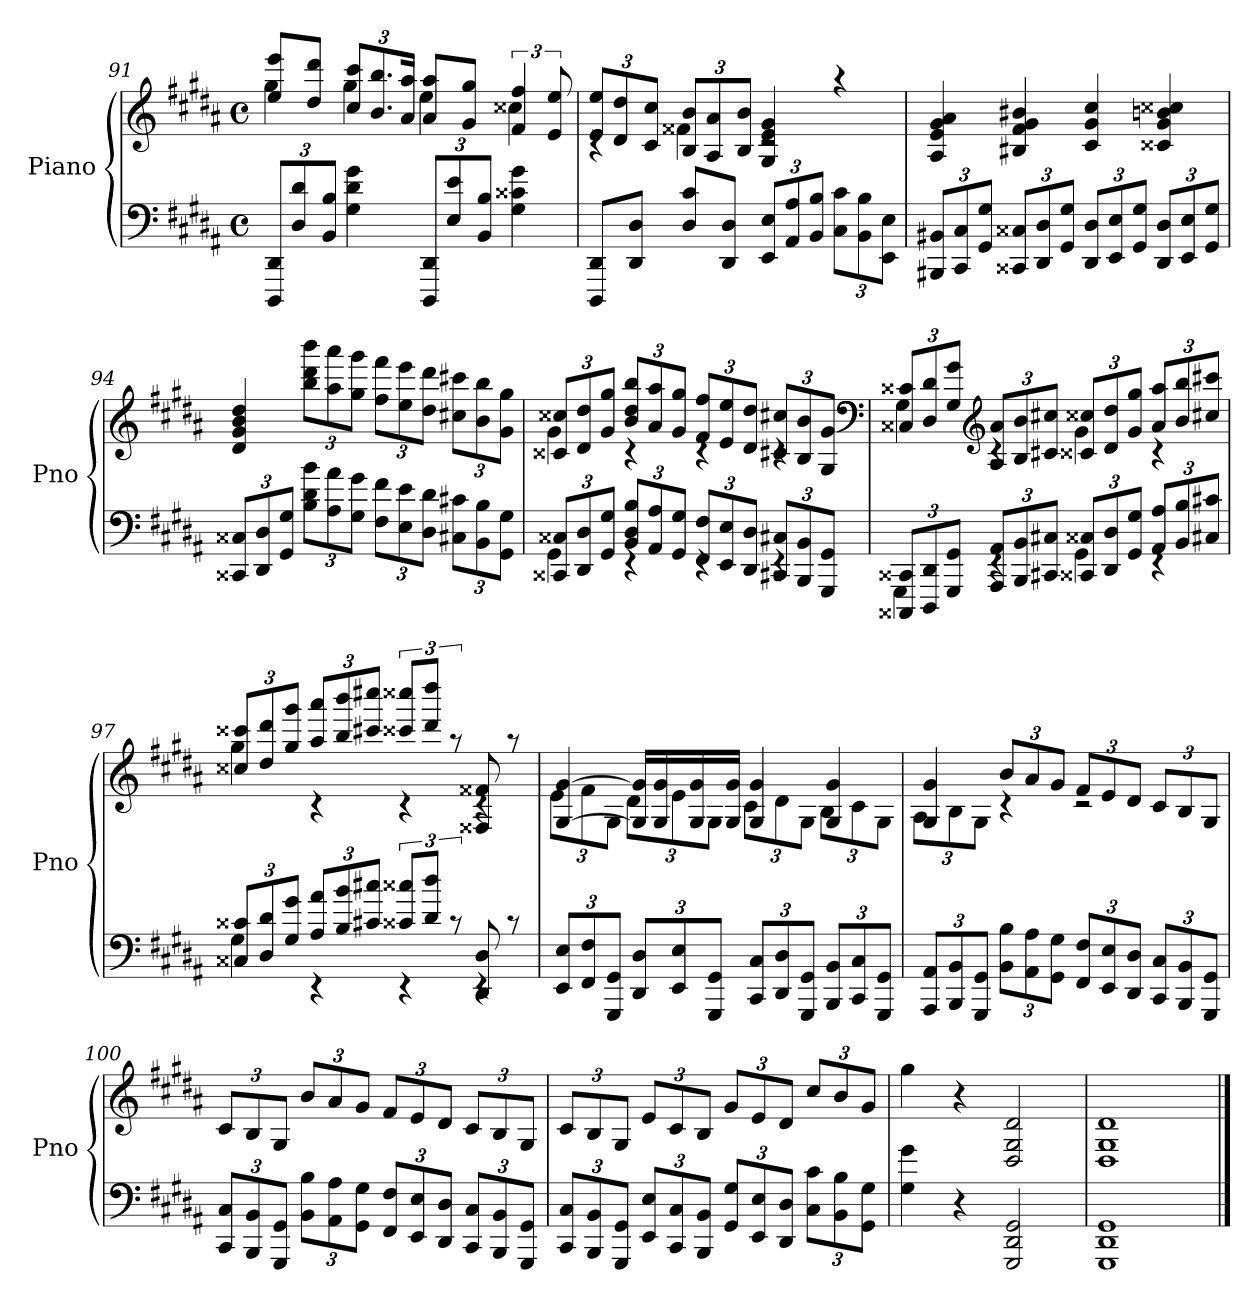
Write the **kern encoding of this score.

**kern	**kern
*part1	*part1
*staff2	*staff1
*I"Piano	*
*I'Pno	*
*clefF4	*clefG2
*k[f#c#g#d#a#]	*k[f#c#g#d#a#]
*M4/4	*M4/4
*met(c)	*met(c)
=91	=91
*	*^
12DDD# 12DD#L	8ee 8eeeL	4gg#
12D# 12d#	.	.
.	8dd# 8ddd#J	.
12BB 12BJ	.	.
4G# 4d# 4g#	12cc# 12ccc#L	4gg#
.	12.b 12.bb	.
.	24a# 24aa#Jk	.
12DDD# 12DD#L	8a# 8aa#L	4ee
12E 12e	.	.
.	8g# 8gg#J	.
12BB 12BJ	.	.
4G# 4c##X 4g#	6f# 6ff#	4cc##X
.	12e 12ee	.
=92	=92	=92
8DDD# 8DD#L	12e 12eeL	4rc
.	12d# 12dd#	.
8DD# 8D#J	.	.
.	12c# 12cc#J	.
8D# 8c#L	12B 12bL	4f##X
.	12A# 12a#	.
8DD# 8D#J	.	.
.	12B 12bJ	.
12EE 12EL	4G# 4e 4g#	2rc
12AA# 12A#	.	.
12BB 12BJ	.	.
12C# 12c#L	4raa	.
12BB 12B	.	.
12EE 12EJ	.	.
*	*v	*v
=93	=93
12BBB#X 12BB#XL	4A# 4e 4g# 4a#
12CC# 12C#	.
12GG# 12G#J	.
12CC##X 12C##XL	4B#X 4f# 4g# 4b#X
12DD# 12D#	.
12GG# 12G#J	.
12DD# 12D#L	4c# 4g# 4cc#
12EE 12E	.
12GG# 12G#J	.
12DD# 12D#L	4c##X 4g# 4bn 4cc##X
12EE 12E	.
12GG# 12G#J	.
=94	=94
12CC##X 12C##XL	4d# 4g# 4b 4dd#
12DD# 12D#	.
12GG# 12G#J	.
12B 12d# 12bL	12bb 12ddd# 12bbbL
12A# 12a#	12aa# 12aaa#
12G# 12g#J	12gg# 12ggg#J
12F# 12f#L	12ff# 12fff#L
12E 12e	12ee 12eee
12D# 12d#J	12dd# 12ddd#J
12C#X 12c#XL	12cc#X 12ccc#XL
12BB 12B	12b 12bb
12GG# 12G#J	12g# 12gg#J
=95	=95
*^	*^
12CC##X 12C##XL	4GG#	12c##X 12cc##XL	4g#
12DD# 12D#	.	12d# 12dd#	.
12GG# 12G#J	.	12g# 12gg#J	.
12BB 12D# 12BL	4rEE	12b 12dd# 12bbL	4rc
12AA# 12A#	.	12a# 12aa#	.
12GG# 12G#J	.	12g# 12gg#J	.
12FF# 12F#L	4rEE	12f# 12ff#L	4rc
12EE 12E	.	12e 12ee	.
12DD# 12D#J	.	12d# 12dd#J	.
12CC#X 12C#XL	4rEE	12c#X 12cc#XL	4rc
12BBB 12BB	.	12B 12b	.
12GGG# 12GG#J	.	12G# 12g#J	.
*	*	*clefF4	*
=96	=96	=96	=96
12CCC##X 12CC##XL	4GGG#	12C##X 12c##XL	4G#
12DDD# 12DD#	.	12D# 12d#	.
12GGG# 12GG#J	.	12G# 12g#J	.
*	*	*clefG2	*
12AAA# 12AA#L	4rEE	12A# 12a#L	4rc
12BBB 12BB	.	12B 12b	.
12CC#X 12C#XJ	.	12c#X 12cc#XJ	.
12CC##X 12C##XL	4GG#	12c##X 12cc##XL	4g#
12DD# 12D#	.	12d# 12dd#	.
12GG# 12G#J	.	12g# 12gg#J	.
12AA# 12A#L	4rEE	12a# 12aa#L	4rc
12BB 12B	.	12b 12bb	.
12C#X 12c#XJ	.	12cc#X 12ccc#XJ	.
=97	=97	=97	=97
12C##X 12c##XL	4G#	12cc##X 12ccc##XL	4gg#
12D# 12d#	.	12dd# 12ddd#	.
12G# 12g#J	.	12gg# 12ggg#J	.
12A# 12a#L	4rEE	12aa# 12aaa#L	4rc
12B 12b	.	12bb 12bbb	.
12c#X 12cc#XJ	.	12ccc#X 12cccc#XJ	.
12c##X 12cc##XL	4rEE	12ccc##X 12cccc##XL	4rc
12d# 12dd#J	.	12ddd# 12dddd#J	.
12rc	.	12raa	.
8DD# 8D#	4rEE	8F##X 8f##X	4rc
8rc	.	8raa	.
*v	*v	*	*
=98	=98	=98
12EE 12EL	[4G# [4g#	12eL
12FF# 12F#	.	12f#
12GGG# 12GG#J	.	12G#J
12DD# 12D#L	16G#] 16g#]LL	12d#L
.	16G# 16g#	.
12EE 12E	.	12e
.	16G# 16g#	.
12GGG# 12GG#J	.	12G#J
.	16G# 16g#JJ	.
12CC# 12C#L	4G# 4g#	12c#L
12DD# 12D#	.	12d#
12GGG# 12GG#J	.	12G#J
12BBB 12BBL	4G# 4g#	12BL
12CC# 12C#	.	12c#
12GGG# 12GG#J	.	12G#J
=99	=99	=99
12AAA# 12AA#L	4G# 4g#	12A#L
12BBB 12BB	.	12B
12GGG# 12GG#J	.	12G#J
12BB 12BL	12bL	4rc
12AA# 12A#	12a#	.
12GG# 12G#J	12g#J	.
12FF# 12F#L	12f#L	2rc
12EE 12E	12e	.
12DD# 12D#J	12d#J	.
12CC# 12C#L	12c#L	.
12BBB 12BB	12B	.
12GGG# 12GG#J	12G#J	.
*	*v	*v
=100	=100
12CC# 12C#L	12c#L
12BBB 12BB	12B
12GGG# 12GG#J	12G#J
12BB 12BL	12bL
12AA# 12A#	12a#
12GG# 12G#J	12g#J
12FF# 12F#L	12f#L
12EE 12E	12e
12DD# 12D#J	12d#J
12CC# 12C#L	12c#L
12BBB 12BB	12B
12GGG# 12GG#J	12G#J
=101	=101
12CC# 12C#L	12c#L
12BBB 12BB	12B
12GGG# 12GG#J	12G#J
12EE 12EL	12eL
12CC# 12C#	12c#
12BBB 12BBJ	12BJ
12GG# 12G#L	12g#L
12EE 12E	12e
12DD# 12D#J	12d#J
12C# 12c#L	12cc#L
12BB 12B	12b
12GG# 12G#J	12g#J
=102	=102
4G# 4g#	4gg#
4r	4r
2GGG# 2DD# 2GG#	2D# 2G# 2d#
=103	=103
1GGG# 1DD# 1GG#	1D# 1G# 1d#
==	==
*-	*-
